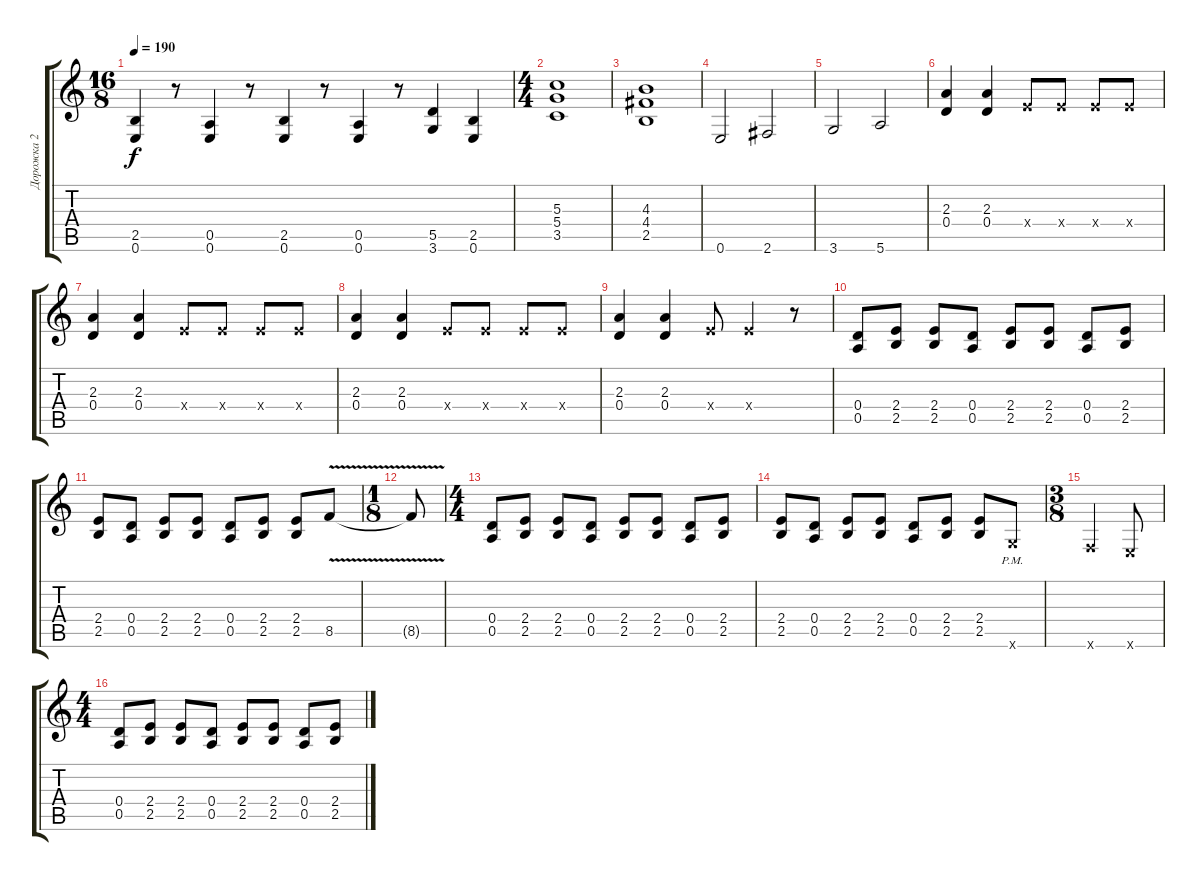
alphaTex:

\track ("Дорожка 2" "Дорожка 2") {instrument distortionguitar}
\staff {score tabs}
\tuning (E4 B3 G3 D3 A2 E2) {hide}
\ts (16 8)
\tempo 190
\clef g2
\ks c
(2.5 0.6).4{dy f} r.8 (0.5 0.6).4 r.8 (2.5 0.6).4 r.8 (0.5 0.6).4 r.8 (5.5 3.6).4 (2.5 0.6).4 |
\ts (4 4)
(5.3 5.4 3.5).1 |
(4.3 4.4 2.5).1 |
0.6.2 2.6.2 |
3.6.2 5.6.2 |
(2.3 0.4).4 (2.3 0.4).4 2.4{x}.8 2.4{x}.8 2.4{x}.8 2.4{x}.8 |
(2.3 0.4).4 (2.3 0.4).4 2.4{x}.8 2.4{x}.8 2.4{x}.8 2.4{x}.8 |
(2.3 0.4).4 (2.3 0.4).4 2.4{x}.8 2.4{x}.8 2.4{x}.8 2.4{x}.8 |
(2.3 0.4).4 (2.3 0.4).4 2.4{x}.8 2.4{x}.4 r.8 |
(0.4 0.5).8 (2.4 2.5).8 (2.4 2.5).8 (0.4 0.5).8 (2.4 2.5).8 (2.4 2.5).8 (0.4 0.5).8 (2.4 2.5).8 |
(2.4 2.5).8 (0.4 0.5).8 (2.4 2.5).8 (2.4 2.5).8 (0.4 0.5).8 (2.4 2.5).8 (2.4 2.5).8 8.5{v}.8 |
\ts (1 8)
8.5{t}.8 |
\ts (4 4)
(0.4 0.5).8 (2.4 2.5).8 (2.4 2.5).8 (0.4 0.5).8 (2.4 2.5).8 (2.4 2.5).8 (0.4 0.5).8 (2.4 2.5).8 |
(2.4 2.5).8 (0.4 0.5).8 (2.4 2.5).8 (2.4 2.5).8 (0.4 0.5).8 (2.4 2.5).8 (2.4 2.5).8 3.6{pm x}.8 |
\ts (3 8)
1.6{x}.4 0.6{x}.8 |
\ts (4 4)
(0.4 0.5).8 (2.4 2.5).8 (2.4 2.5).8 (0.4 0.5).8 (2.4 2.5).8 (2.4 2.5).8 (0.4 0.5).8 (2.4 2.5).8
